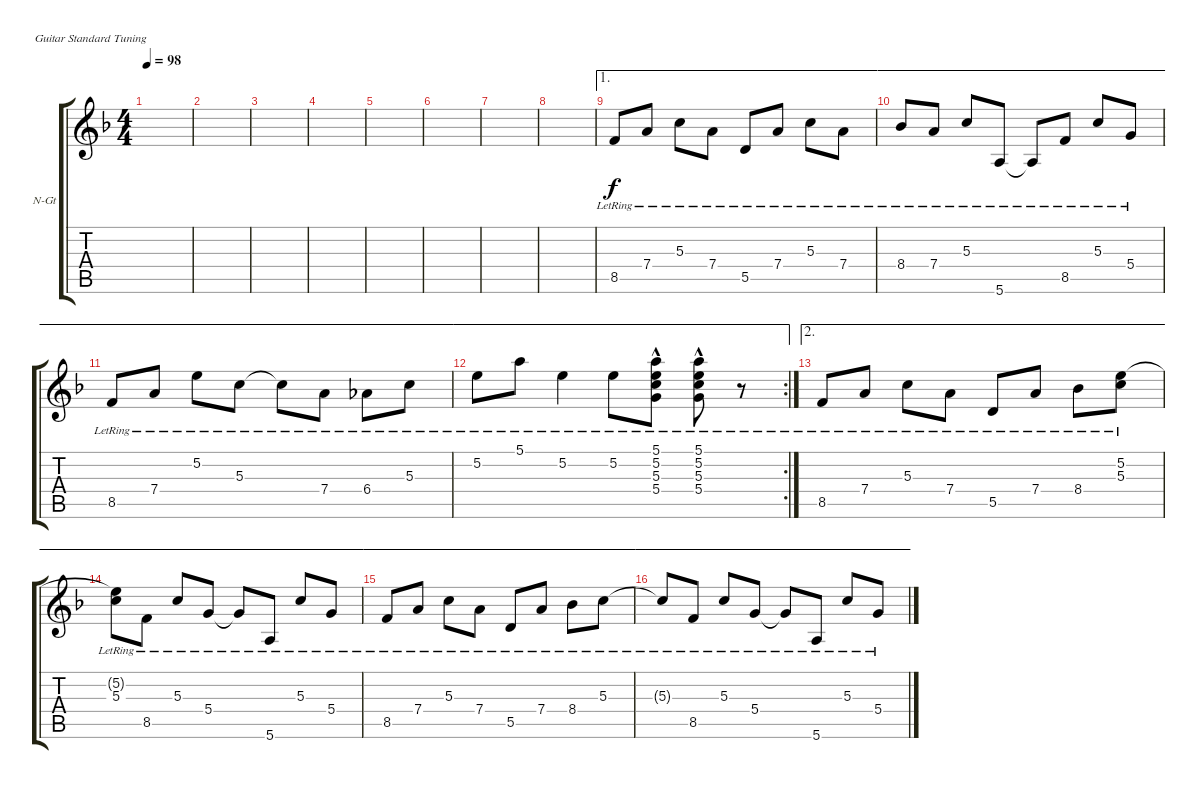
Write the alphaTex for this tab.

\defaultSystemsLayout 4
\bracketExtendMode groupsimilarinstruments
\firstSystemTrackNameOrientation horizontal
\otherSystemsTrackNameOrientation horizontal
\track ("Nylon Guitar" "N-Gt") {instrument acousticguitarnylon}
\staff {score tabs}
\tuning (E4 B3 G3 D3 A2 E2)
\ts (4 4)
\tempo 98
\clef g2
\scale
0.363184
\ks f
|
\scale
0.303483 |
\scale
0.322751 |
\scale
0.354497 |
|
|
|
|
\ae 1
\scale
0.322751 8.5{lr}.8 7.4{lr}.8 5.3{lr}.8 7.4{lr}.8 5.5{lr}.8 7.4{lr}.8 5.3{lr}.8 7.4{lr}.8 |
\ae 1
\scale
0.322751 8.4{lr}.8 7.4{lr}.8 5.3{lr}.8 5.6{lr}.8 5.6{lr t}.8 8.5{lr}.8 5.3{lr}.8 5.4{lr}.8 |
\ae 1
\scale
0.322751 8.5{lr}.8 7.4{lr}.8 5.2{lr}.8 5.3{lr}.8 5.3{lr t}.8 7.4{lr}.8 6.4{lr}.8 5.3{lr}.8 |
\ae 1
\rc 2
\scale
0.354497 5.2{lr}.8 5.1{lr}.8 5.2{lr}.4 5.2{lr}.8 (5.1{hac lr} 5.2{hac lr} 5.3{hac lr} 5.4{hac lr}).8 (5.4{hac lr} 5.3{hac lr} 5.2{hac lr} 5.1{hac lr}).8 r.8 |
\ae 2
\scale
0.333333 8.5{lr}.8 7.4{lr}.8 5.3{lr}.8 7.4{lr}.8 5.5{lr}.8 7.4{lr}.8 8.4{lr}.8 (5.3{lr} 5.2{lr}).8 |
\ae 2
\scale
0.333333 (5.3{lr} 5.2{lr t}).8 8.5{lr}.8 5.3{lr}.8 5.4{lr}.8 5.4{lr t}.8 5.6{lr}.8 5.3{lr}.8 5.4{lr}.8 |
\ae 2
\scale
0.333333 8.5{lr}.8 7.4{lr}.8 5.3{lr}.8 7.4{lr}.8 5.5{lr}.8 7.4{lr}.8 8.4{lr}.8 5.3{lr}.8 |
\ae 2
\scale
0.333333 5.3{lr t}.8 8.5{lr}.8 5.3{lr}.8 5.4{lr}.8 5.4{lr t}.8 5.6{lr}.8 5.3{lr}.8 5.4{lr}.8
